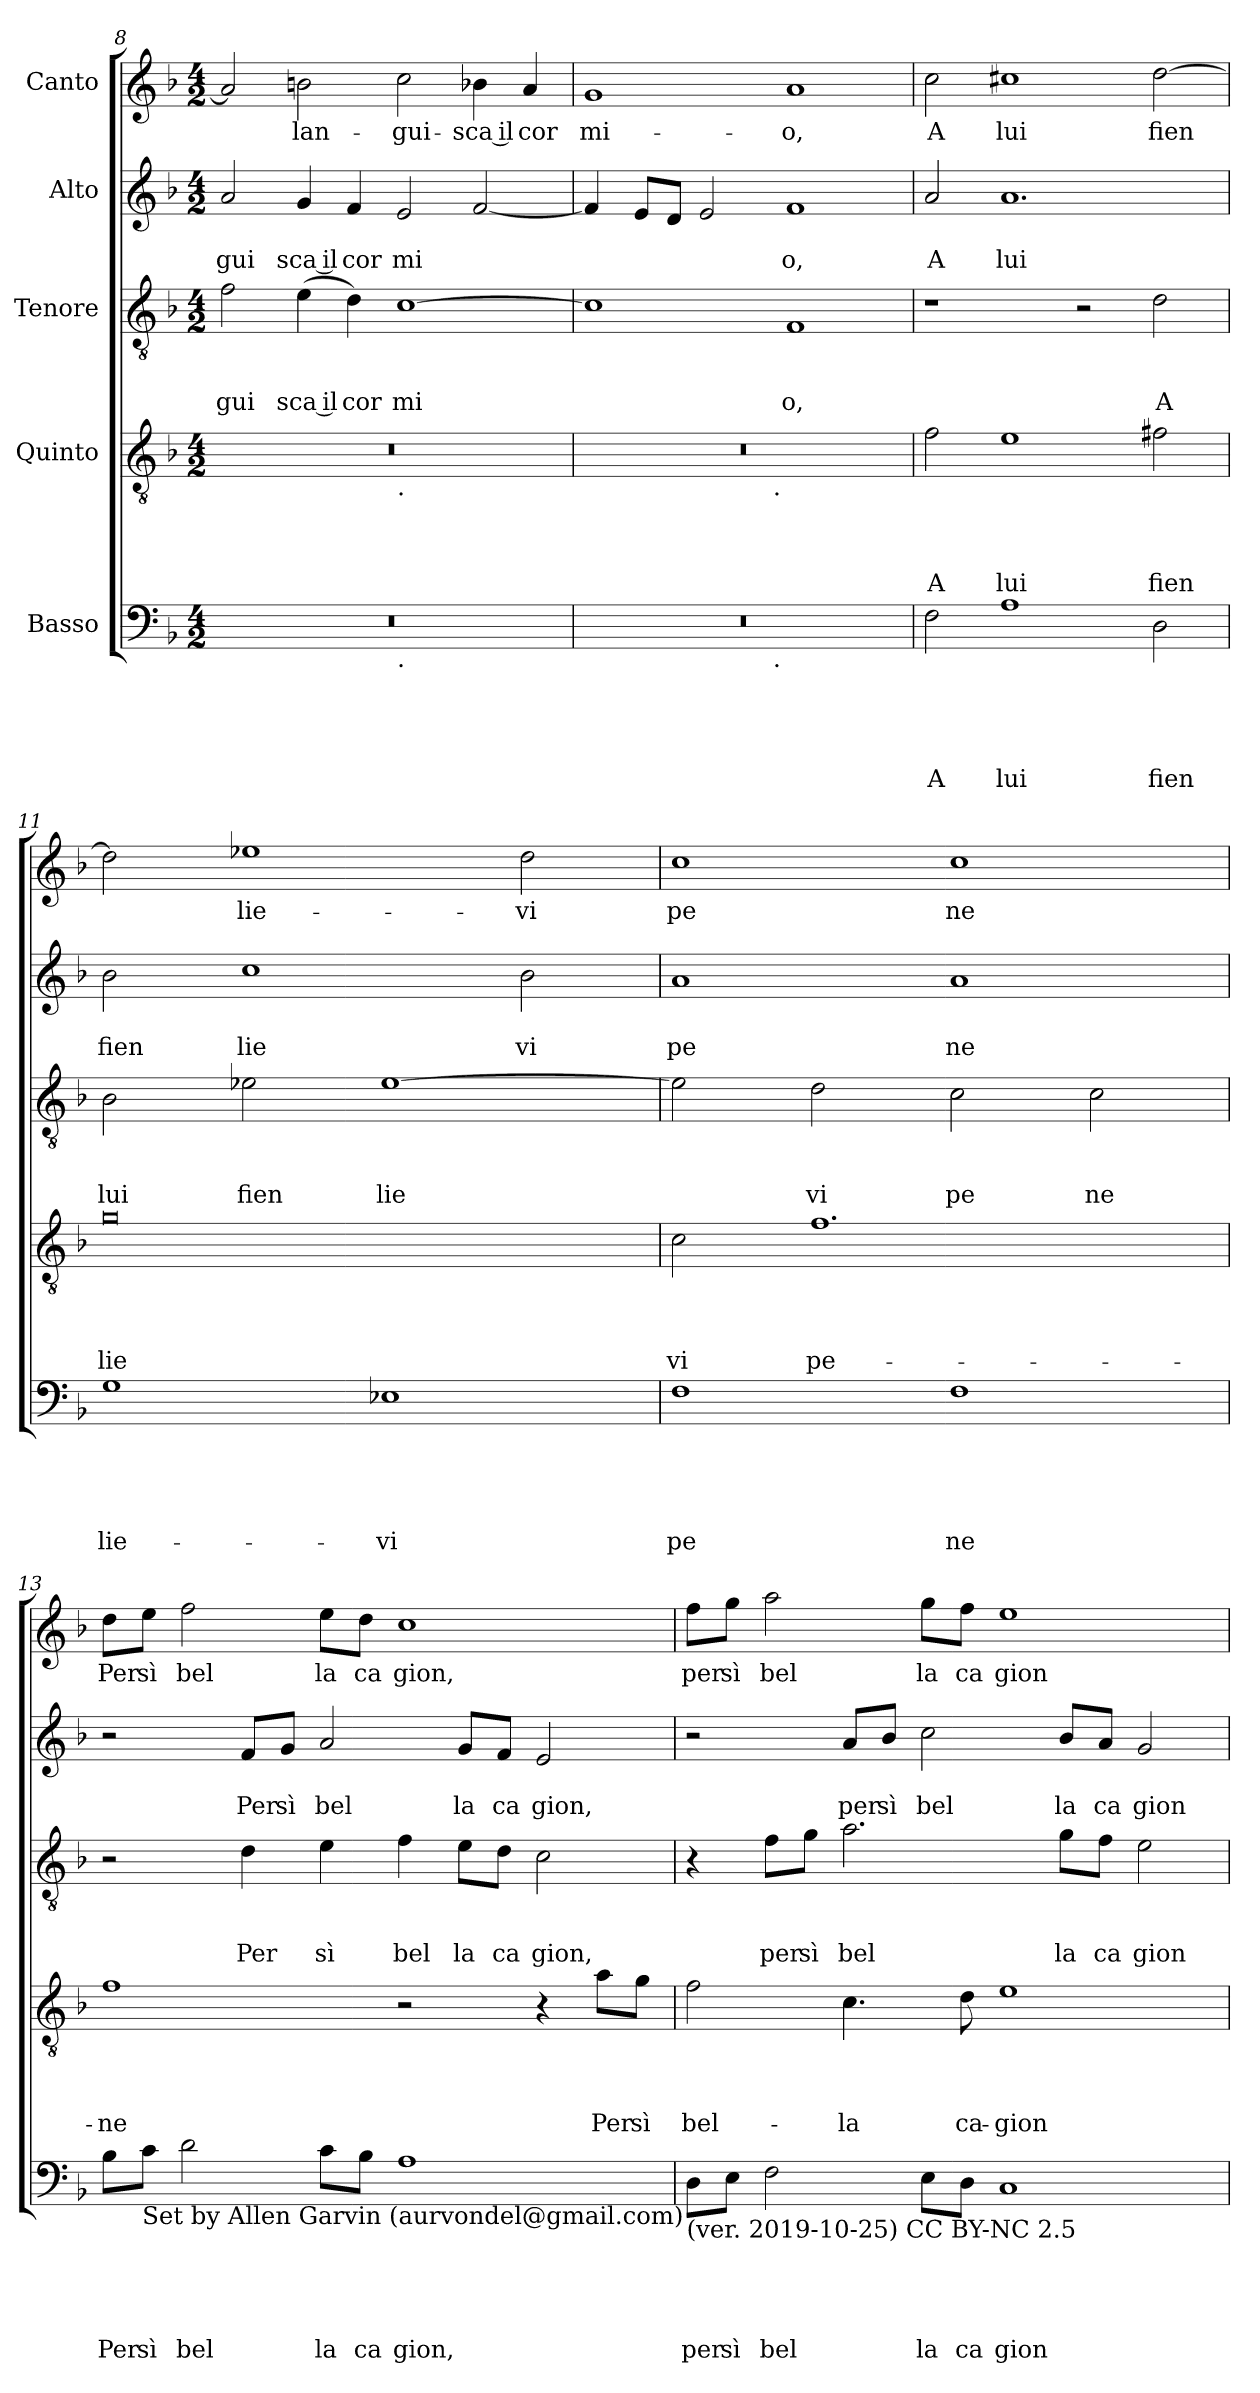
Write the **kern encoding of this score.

**kern	**text	**text	**text	**text	**text	**kern	**text	**text	**text	**text	**kern	**text	**text	**text	**kern	**text	**text	**kern	**text
*part5	*part5	*part5	*part5	*part5	*part5	*part4	*part4	*part4	*part4	*part4	*part3	*part3	*part3	*part3	*part2	*part2	*part2	*part1	*part1
*staff5	*staff5	*staff5	*staff5	*staff5	*staff5	*staff4	*staff4	*staff4	*staff4	*staff4	*staff3	*staff3	*staff3	*staff3	*staff2	*staff2	*staff2	*staff1	*staff1
*I"Basso	*	*	*	*	*	*I"Quinto	*	*	*	*	*I"Tenore	*	*	*	*I"Alto	*	*	*I"Canto	*
*clefF4	*	*	*	*	*	*clefGv2	*	*	*	*	*clefGv2	*	*	*	*clefG2	*	*	*clefG2	*
*k[b-]	*	*	*	*	*	*k[b-]	*	*	*	*	*k[b-]	*	*	*	*k[b-]	*	*	*k[b-]	*
*F:	*	*	*	*	*	*F:	*	*	*	*	*F:	*	*	*	*F:	*	*	*F:	*
*M4/2	*	*	*	*	*	*M4/2	*	*	*	*	*M4/2	*	*	*	*M4/2	*	*	*M4/2	*
=8	=8	=8	=8	=8	=8	=8	=8	=8	=8	=8	=8	=8	=8	=8	=8	=8	=8	=8	=8
!	!	!	!	!	!	!	!	!	!	!	!	!	!	!LO:LY:b	!	!	!LO:LY:b	!	!
*^	*	*	*	*	*	*^	*	*	*	*	*	*	*	*	*	*	*	*	*
0r	1ryy	.	.	.	.	.	0r	1ryy	.	.	.	.	2f\	.	.	gui	2a/	.	gui	2a/]	.
!	!	!	!	!	!	!	!	!	!	!	!	!	!	!	!	!LO:LY:b:rj	!	!	!LO:LY:b:rj	!	!LO:LY:b
.	.	.	.	.	.	.	.	.	.	.	.	.	(<4e\	.	.	sca il	4g/	.	sca il	2bn\	lan-
!	!	!	!	!	!	!	!	!	!	!	!	!	!	!	!	!LO:LY:b	!	!	!LO:LY:b	!	!
.	.	.	.	.	.	.	.	.	.	.	.	.	4d\)	.	.	cor	4f/	.	cor	.	.
!	!	!	!	!	!	!	!	!LO:TX:b:t=.	!	!	!	!	!	!	!	!	!	!	!	!	!
!	!LO:TX:b:t=.	!	!	!	!	!	!	!	!	!	!	!	!	!	!	!	!	!	!	!	!
!	!	!	!	!	!	!	!	!	!	!	!	!	!	!	!	!LO:LY:b	!	!	!LO:LY:b	!	!LO:LY:b
.	1ryy	.	.	.	.	.	.	1ryy	.	.	.	.	[>1c	.	.	mi	2e/	.	mi	2cc\	-gui-
!	!	!	!	!	!	!	!	!	!	!	!	!	!	!	!	!	!	!	!	!	!LO:LY:b:rj
.	.	.	.	.	.	.	.	.	.	.	.	.	.	.	.	.	[<2f/	.	.	4b-X\	-sca il
!	!	!	!	!	!	!	!	!	!	!	!	!	!	!	!	!	!	!	!	!	!LO:LY:b
.	.	.	.	.	.	.	.	.	.	.	.	.	.	.	.	.	.	.	.	4a/	cor
=9	=9	=9	=9	=9	=9	=9	=9	=9	=9	=9	=9	=9	=9	=9	=9	=9	=9	=9	=9	=9	=9
!	!	!	!	!	!	!	!	!	!	!	!	!	!	!	!	!	!	!	!	!	!LO:LY:b
0r	2ryy	.	.	.	.	.	0r	2ryy	.	.	.	.	1c]	.	.	.	4f/]	.	.	1g	mi-
.	.	.	.	.	.	.	.	.	.	.	.	.	.	.	.	.	8e/L	.	.	.	.
.	.	.	.	.	.	.	.	.	.	.	.	.	.	.	.	.	8d/J	.	.	.	.
.	4...ryy	.	.	.	.	.	.	4...ryy	.	.	.	.	.	.	.	.	2e/	.	.	.	.
!	!	!	!	!	!	!	!	!LO:TX:b:t=.	!	!	!	!	!	!	!	!	!	!	!	!	!
!	!LO:TX:b:t=.	!	!	!	!	!	!	!	!	!	!	!	!	!	!	!	!	!	!	!	!
.	1ryy	.	.	.	.	.	.	1ryy	.	.	.	.	.	.	.	.	.	.	.	.	.
!	!	!	!	!	!	!	!	!	!	!	!	!	!	!	!	!LO:LY:b	!	!	!LO:LY:b	!	!LO:LY:b
.	.	.	.	.	.	.	.	.	.	.	.	.	1F	.	.	o,	1f	.	o,	1a	-o,
.	32ryy	.	.	.	.	.	.	32ryy	.	.	.	.	.	.	.	.	.	.	.	.	.
=10	=10	=10	=10	=10	=10	=10	=10	=10	=10	=10	=10	=10	=10	=10	=10	=10	=10	=10	=10	=10	=10
!	!	!	!	!	!	!LO:LY:b	!	!	!	!	!	!LO:LY:b	!	!	!	!	!	!	!LO:LY:b	!	!LO:LY:b
*v	*v	*	*	*	*	*	*	*	*	*	*	*	*	*	*	*	*	*	*	*	*
*	*	*	*	*	*	*v	*v	*	*	*	*	*	*	*	*	*	*	*	*	*
2F\	.	.	.	.	A	2f\	.	.	.	A	1r	.	.	.	2a/	.	A	2cc\	A
!	!	!	!	!	!LO:LY:b	!	!	!	!	!LO:LY:b	!	!	!	!	!	!	!LO:LY:b	!	!LO:LY:b
1A	.	.	.	.	lui	1e	.	.	.	lui	.	.	.	.	1.a	.	lui	1cc#X	lui
.	.	.	.	.	.	.	.	.	.	.	2r	.	.	.	.	.	.	.	.
!	!	!	!	!	!LO:LY:b	!	!	!	!	!LO:LY:b	!	!	!	!LO:LY:b	!	!	!	!	!LO:LY:b
2D\	.	.	.	.	fien	2f#X\	.	.	.	fien	2d\	.	.	A	.	.	.	[>2dd\	fien
=11	=11	=11	=11	=11	=11	=11	=11	=11	=11	=11	=11	=11	=11	=11	=11	=11	=11	=11	=11
!	!	!	!	!	!LO:LY:b	!	!	!	!	!LO:LY:b	!	!	!	!LO:LY:b	!	!	!LO:LY:b	!	!
1G	.	.	.	.	lie-	0g	.	.	.	lie	2B-\	.	.	lui	2b-\	.	fien	2dd\]	.
!	!	!	!	!	!	!	!	!	!	!	!	!	!	!LO:LY:b	!	!	!LO:LY:b	!	!LO:LY:b
.	.	.	.	.	.	.	.	.	.	.	2e-X\	.	.	fien	1cc	.	lie	1ee-X	lie-
!	!	!	!	!	!LO:LY:b	!	!	!	!	!	!	!	!	!LO:LY:b	!	!	!	!	!
1E-X	.	.	.	.	-vi	.	.	.	.	.	[<1e-	.	.	lie	.	.	.	.	.
!	!	!	!	!	!	!	!	!	!	!	!	!	!	!	!	!	!LO:LY:b	!	!LO:LY:b
.	.	.	.	.	.	.	.	.	.	.	.	.	.	.	2b-\	.	vi	2dd\	-vi
!!LO:LB:g=z
=12	=12	=12	=12	=12	=12	=12	=12	=12	=12	=12	=12	=12	=12	=12	=12	=12	=12	=12	=12
!	!	!	!	!	!LO:LY:b	!	!	!	!	!LO:LY:b	!	!	!	!	!	!	!LO:LY:b	!	!LO:LY:b
1F	.	.	.	.	pe	2c\	.	.	.	vi	2e-\]	.	.	.	1a	.	pe	1cc	pe
!	!	!	!	!	!	!	!	!	!	!LO:LY:b	!	!	!	!LO:LY:b	!	!	!	!	!
.	.	.	.	.	.	1.f	.	.	.	pe-	2d\	.	.	vi	.	.	.	.	.
!	!	!	!	!	!LO:LY:b	!	!	!	!	!	!	!	!	!LO:LY:b	!	!	!LO:LY:b	!	!LO:LY:b
1F	.	.	.	.	ne	.	.	.	.	.	2c\	.	.	pe	1a	.	ne	1cc	ne
!	!	!	!	!	!	!	!	!	!	!	!	!	!	!LO:LY:b	!	!	!	!	!
.	.	.	.	.	.	.	.	.	.	.	2c\	.	.	ne	.	.	.	.	.
=13	=13	=13	=13	=13	=13	=13	=13	=13	=13	=13	=13	=13	=13	=13	=13	=13	=13	=13	=13
!	!	!	!	!	!LO:LY:b	!	!	!	!	!LO:LY:b	!	!	!	!	!	!	!	!	!LO:LY:b
8B-\L	.	.	.	.	Per	1f	.	.	.	-ne	2r	.	.	.	2r	.	.	8dd\L	Per
!LO:TX:b:t=Set by Allen Garvin (aurvondel@gmail.com)	!	!	!	!	!	!	!	!	!	!	!	!	!	!	!	!	!	!	!
!	!	!	!	!	!LO:LY:b	!	!	!	!	!	!	!	!	!	!	!	!	!	!LO:LY:b
8c\J	.	.	.	.	sì	.	.	.	.	.	.	.	.	.	.	.	.	8ee\J	sì
!	!	!	!	!	!LO:LY:b	!	!	!	!	!	!	!	!	!	!	!	!	!	!LO:LY:b
2d\	.	.	.	.	bel	.	.	.	.	.	.	.	.	.	.	.	.	2ff\	bel
!	!	!	!	!	!	!	!	!	!	!	!	!	!	!LO:LY:b	!	!	!LO:LY:b	!	!
.	.	.	.	.	.	.	.	.	.	.	4d\	.	.	Per	8f/L	.	Per	.	.
!	!	!	!	!	!	!	!	!	!	!	!	!	!	!	!	!	!LO:LY:b	!	!
.	.	.	.	.	.	.	.	.	.	.	.	.	.	.	8g/J	.	sì	.	.
!	!	!	!	!	!LO:LY:b	!	!	!	!	!	!	!	!	!LO:LY:b	!	!	!LO:LY:b	!	!LO:LY:b
8c\L	.	.	.	.	la	.	.	.	.	.	4e\	.	.	sì	2a/	.	bel	8ee\L	la
!	!	!	!	!	!LO:LY:b	!	!	!	!	!	!	!	!	!	!	!	!	!	!LO:LY:b
8B-\J	.	.	.	.	ca	.	.	.	.	.	.	.	.	.	.	.	.	8dd\J	ca
!	!	!	!	!	!LO:LY:b	!	!	!	!	!	!	!	!	!LO:LY:b	!	!	!	!	!LO:LY:b
1A	.	.	.	.	gion,	2r	.	.	.	.	4f\	.	.	bel	.	.	.	1cc	gion,
!	!	!	!	!	!	!	!	!	!	!	!	!	!	!LO:LY:b	!	!	!LO:LY:b	!	!
.	.	.	.	.	.	.	.	.	.	.	8e\L	.	.	la	8g/L	.	la	.	.
!	!	!	!	!	!	!	!	!	!	!	!	!	!	!LO:LY:b	!	!	!LO:LY:b	!	!
.	.	.	.	.	.	.	.	.	.	.	8d\J	.	.	ca	8f/J	.	ca	.	.
!	!	!	!	!	!	!	!	!	!	!	!	!	!	!LO:LY:b	!	!	!LO:LY:b	!	!
.	.	.	.	.	.	4r	.	.	.	.	2c\	.	.	gion,	2e/	.	gion,	.	.
!	!	!	!	!	!	!	!	!	!	!LO:LY:b	!	!	!	!	!	!	!	!	!
.	.	.	.	.	.	8a\L	.	.	.	Per	.	.	.	.	.	.	.	.	.
!	!	!	!	!	!	!	!	!	!	!LO:LY:b	!	!	!	!	!	!	!	!	!
.	.	.	.	.	.	8g\J	.	.	.	sì	.	.	.	.	.	.	.	.	.
=14	=14	=14	=14	=14	=14	=14	=14	=14	=14	=14	=14	=14	=14	=14	=14	=14	=14	=14	=14
!LO:TX:b:t=(ver. 2019-10-25) CC BY-NC 2.5	!	!	!	!	!	!	!	!	!	!	!	!	!	!	!	!	!	!	!
!	!	!	!	!	!LO:LY:b	!	!	!	!	!LO:LY:b	!	!	!	!	!	!	!	!	!LO:LY:b
8D\L	.	.	.	.	per	2f\	.	.	.	bel-	4r	.	.	.	2r	.	.	8ff\L	per
!	!	!	!	!	!LO:LY:b	!	!	!	!	!	!	!	!	!	!	!	!	!	!LO:LY:b
8E\J	.	.	.	.	sì	.	.	.	.	.	.	.	.	.	.	.	.	8gg\J	sì
!	!	!	!	!	!LO:LY:b	!	!	!	!	!	!	!	!	!LO:LY:b	!	!	!	!	!LO:LY:b
2F\	.	.	.	.	bel	.	.	.	.	.	8f\L	.	.	per	.	.	.	2aa\	bel
!	!	!	!	!	!	!	!	!	!	!	!	!	!	!LO:LY:b	!	!	!	!	!
.	.	.	.	.	.	.	.	.	.	.	8g\J	.	.	sì	.	.	.	.	.
!	!	!	!	!	!	!	!	!	!	!LO:LY:b	!	!	!	!LO:LY:b	!	!	!LO:LY:b	!	!
.	.	.	.	.	.	4.c\	.	.	.	-la	2.a\	.	.	bel	8a/L	.	per	.	.
!	!	!	!	!	!	!	!	!	!	!	!	!	!	!	!	!	!LO:LY:b	!	!
.	.	.	.	.	.	.	.	.	.	.	.	.	.	.	8b-/J	.	sì	.	.
!	!	!	!	!	!LO:LY:b	!	!	!	!	!	!	!	!	!	!	!	!LO:LY:b	!	!LO:LY:b
8E\L	.	.	.	.	la	.	.	.	.	.	.	.	.	.	2cc\	.	bel	8gg\L	la
!	!	!	!	!	!LO:LY:b	!	!	!	!	!LO:LY:b	!	!	!	!	!	!	!	!	!LO:LY:b
8D\J	.	.	.	.	ca	8d\	.	.	.	ca-	.	.	.	.	.	.	.	8ff\J	ca
!	!	!	!	!	!LO:LY:b	!	!	!	!	!LO:LY:b	!	!	!	!	!	!	!	!	!LO:LY:b
1C	.	.	.	.	gion	1e	.	.	.	-gion	.	.	.	.	.	.	.	1ee	gion
!	!	!	!	!	!	!	!	!	!	!	!	!	!	!LO:LY:b	!	!	!LO:LY:b	!	!
.	.	.	.	.	.	.	.	.	.	.	8g\L	.	.	la	8b-/L	.	la	.	.
!	!	!	!	!	!	!	!	!	!	!	!	!	!	!LO:LY:b	!	!	!LO:LY:b	!	!
.	.	.	.	.	.	.	.	.	.	.	8f\J	.	.	ca	8a/J	.	ca	.	.
!	!	!	!	!	!	!	!	!	!	!	!	!	!	!LO:LY:b	!	!	!LO:LY:b	!	!
.	.	.	.	.	.	.	.	.	.	.	2e\	.	.	gion	2g/	.	gion	.	.
=	=	=	=	=	=	=	=	=	=	=	=	=	=	=	=	=	=	=	=
*-	*-	*-	*-	*-	*-	*-	*-	*-	*-	*-	*-	*-	*-	*-	*-	*-	*-	*-	*-
